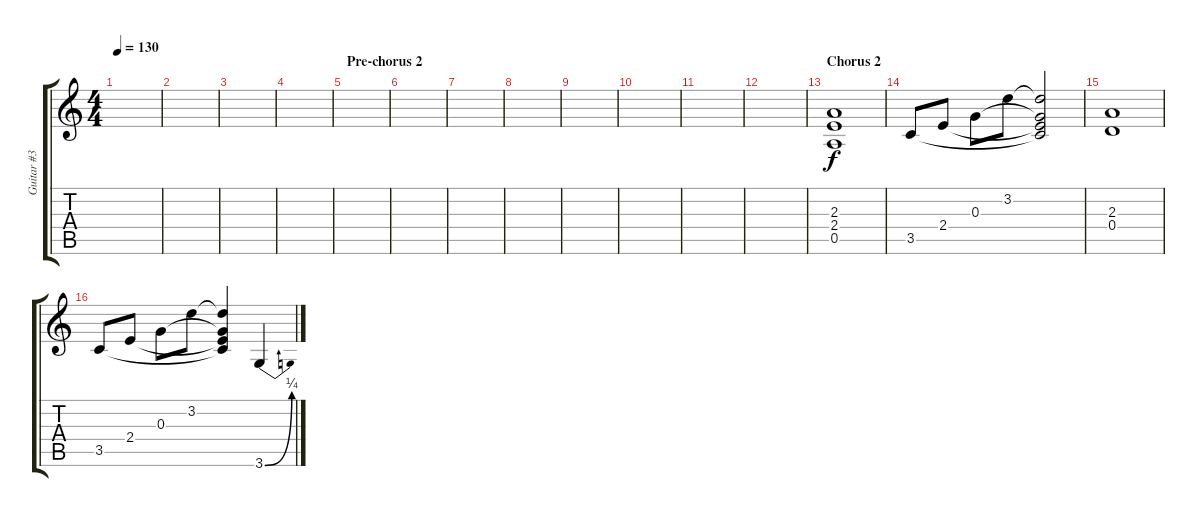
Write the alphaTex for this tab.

\track ("Guitar #3 - Rhythm" "Guitar #3 ") {instrument distortionguitar}
\staff {score tabs}
\tuning (E4 B3 G3 D3 A2 E2) {hide}
\ts (4 4)
\tempo 130
\clef g2
\ks c
|
|
|
|
\section ("" "Pre-chorus 2")
|
|
|
|
|
|
|
|
\section ("" "Chorus 2")
(2.3 2.4 0.5).1 |
3.5.8 2.4.8 0.3.8 3.2.8 (3.2{t} 0.3{t} 2.4{t} 3.5{t}).2 |
(2.3 0.4).1 |
3.5.8 2.4.8 0.3.8 3.2.8 (3.2{t} 0.3{t} 2.4{t} 3.5{t}).4 3.6{be (bend 0 0 60 1)}.4
